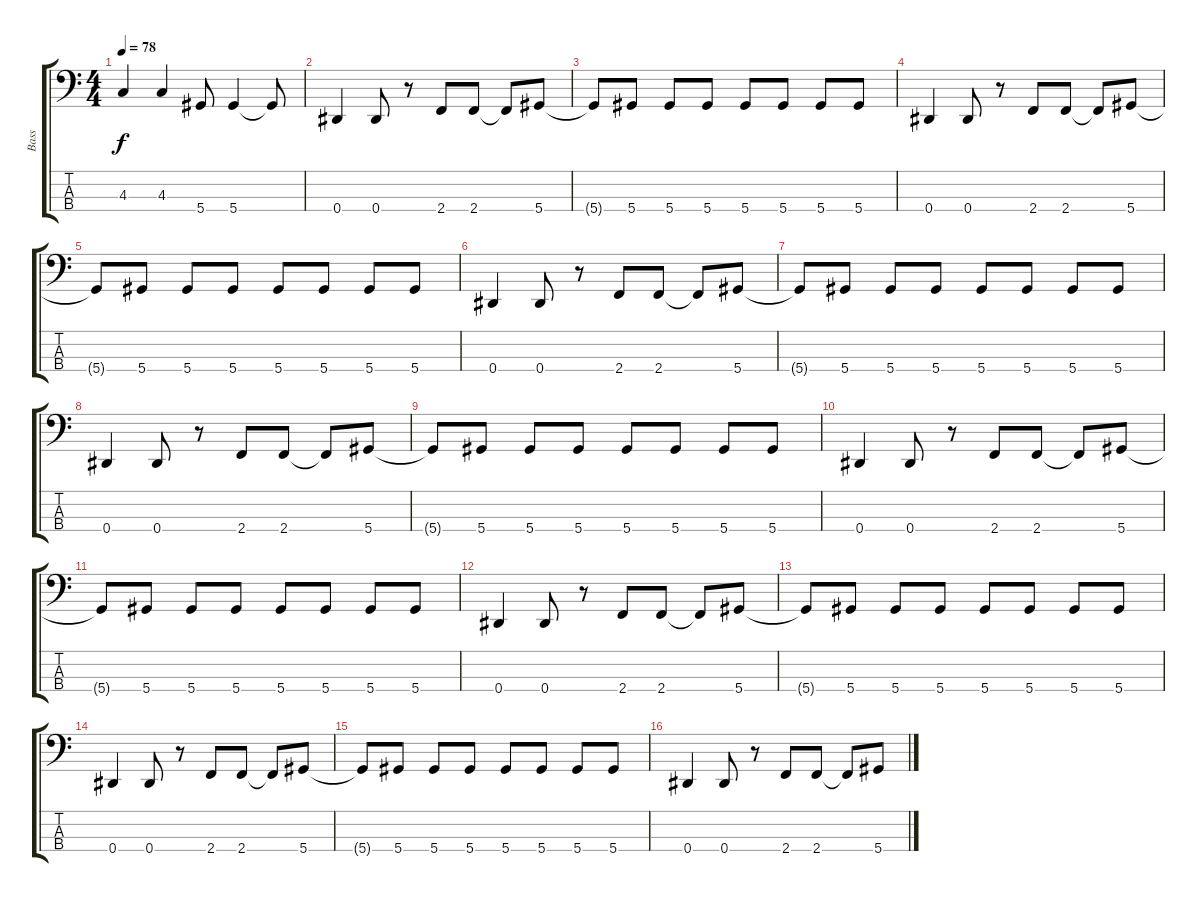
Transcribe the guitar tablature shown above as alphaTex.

\track ("Bass" "Bass") {instrument electricbasspick}
\staff {score tabs}
\tuning (Gb2 Db2 Ab1 Eb1) {hide}
\ts (4 4)
\tempo 78
\clef f4
\ks c
4.3.4{dy f} 4.3.4 5.4.8 5.4.4 5.4{t}.8 |
0.4.4 0.4.8 r.8 2.4.8 2.4.8 2.4{t}.8 5.4.8 |
5.4{t}.8 5.4.8 5.4.8 5.4.8 5.4.8 5.4.8 5.4.8 5.4.8 |
0.4.4 0.4.8 r.8 2.4.8 2.4.8 2.4{t}.8 5.4.8 |
5.4{t}.8 5.4.8 5.4.8 5.4.8 5.4.8 5.4.8 5.4.8 5.4.8 |
0.4.4 0.4.8 r.8 2.4.8 2.4.8 2.4{t}.8 5.4.8 |
5.4{t}.8 5.4.8 5.4.8 5.4.8 5.4.8 5.4.8 5.4.8 5.4.8 |
0.4.4 0.4.8 r.8 2.4.8 2.4.8 2.4{t}.8 5.4.8 |
5.4{t}.8 5.4.8 5.4.8 5.4.8 5.4.8 5.4.8 5.4.8 5.4.8 |
0.4.4 0.4.8 r.8 2.4.8 2.4.8 2.4{t}.8 5.4.8 |
5.4{t}.8 5.4.8 5.4.8 5.4.8 5.4.8 5.4.8 5.4.8 5.4.8 |
0.4.4 0.4.8 r.8 2.4.8 2.4.8 2.4{t}.8 5.4.8 |
5.4{t}.8 5.4.8 5.4.8 5.4.8 5.4.8 5.4.8 5.4.8 5.4.8 |
0.4.4 0.4.8 r.8 2.4.8 2.4.8 2.4{t}.8 5.4.8 |
5.4{t}.8 5.4.8 5.4.8 5.4.8 5.4.8 5.4.8 5.4.8 5.4.8 |
0.4.4 0.4.8 r.8 2.4.8 2.4.8 2.4{t}.8 5.4.8
